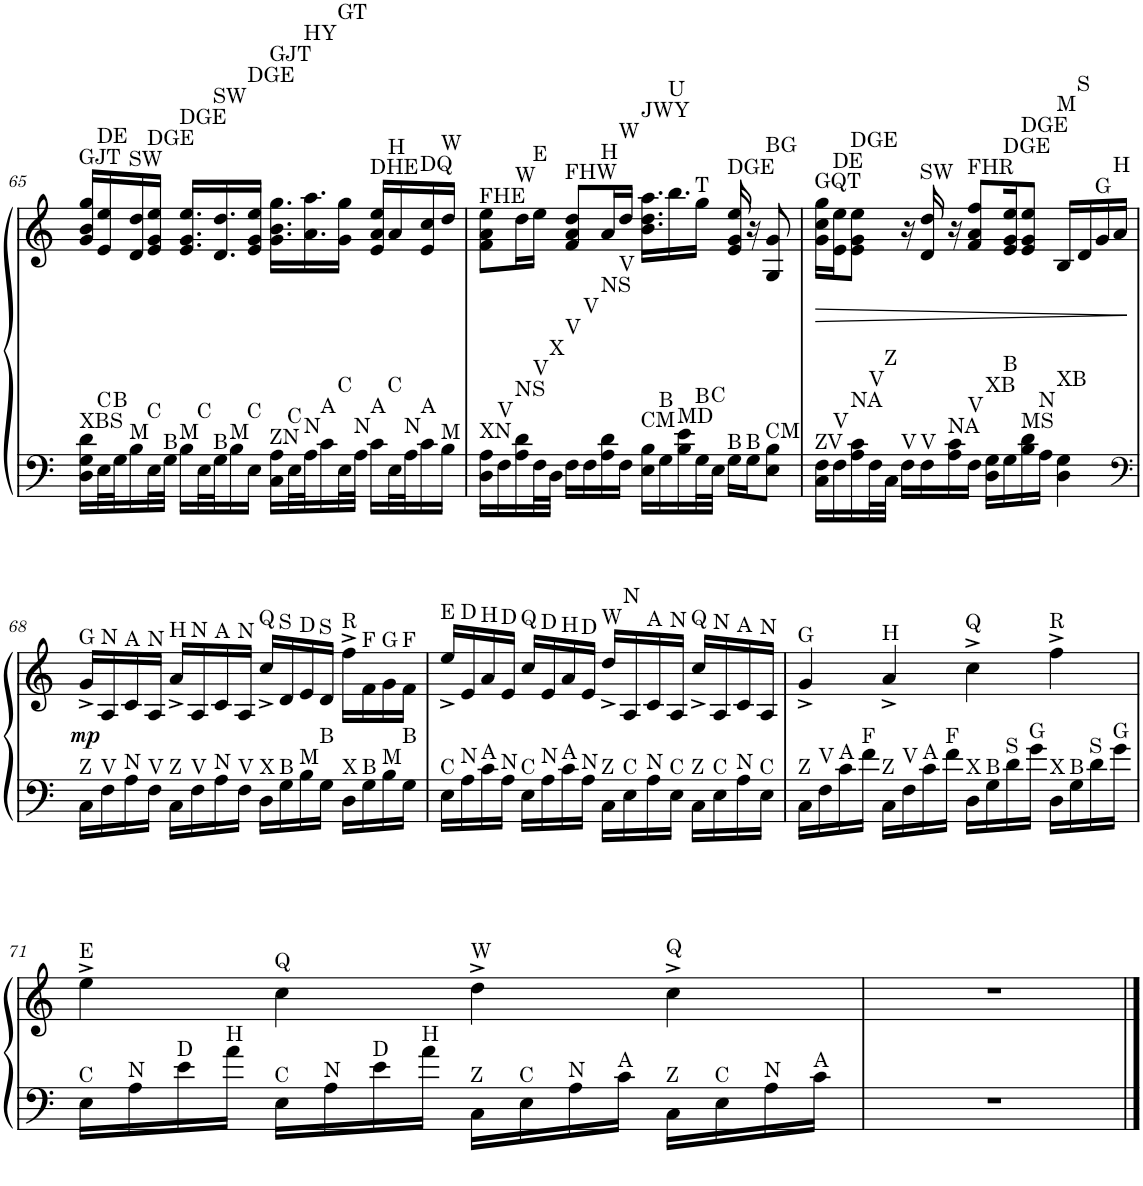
**kern	**kern	**dynam
*part1	*part1	*part1
*staff2	*staff1	*staff1/2
*I"Piano	*	*
*I'Pno.	*	*
!!LO:PB:g=z
*clefF4	*clefG2	*
*k[]	*k[]	*
*M4/4	*M4/4	*
=65	=65	=65
!	!LO:TX:a:t=GJT	!
!LO:TX:a:t=XBS	!	!
16D\ 16G\ 16d\LL	16g/ 16b/ 16gg/LL	.
!	!LO:TX:a:t=DE	!
!LO:TX:a:t=C	!	!
32E\L	16e/ 16ee/	.
!LO:TX:a:t=B	!	!
32G\J	.	.
!	!LO:TX:a:t=SW	!
!LO:TX:a:t=M	!	!
16B\	16d/ 16dd/	.
!	!LO:TX:a:t=DGE	!
!LO:TX:a:t=C	!	!
32E\L	16e/ 16g/ 16ee/JJ	.
!LO:TX:a:t=B	!	!
32G\JJJ	.	.
!	!LO:TX:a:t=DGE	!
!LO:TX:a:t=M	!	!
16B\LL	16.e/ 16.g/ 16.ee/LL	.
!LO:TX:a:t=C	!	!
32E\L	.	.
!	!LO:TX:a:t=SW	!
!LO:TX:a:t=B	!	!
32G\J	16.d/ 16.dd/	.
!LO:TX:a:t=M	!	!
16B\	.	.
!	!LO:TX:a:t=DGE	!
!LO:TX:a:t=C	!	!
16E\JJ	16e/ 16g/ 16ee/JJ	.
!	!LO:TX:a:t=GJT	!
!LO:TX:a:t=ZN	!	!
16C\ 16A\LL	16.g\ 16.b\ 16.gg\LL	.
!LO:TX:a:t=C	!	!
32E\L	.	.
!	!LO:TX:a:t=HY	!
!LO:TX:a:t=N	!	!
32A\J	16.a\ 16.aa\	.
!LO:TX:a:t=A	!	!
16c\	.	.
!	!LO:TX:a:t=GT	!
!LO:TX:a:t=C	!	!
32E\L	16g\ 16gg\JJ	.
!LO:TX:a:t=N	!	!
32A\JJJ	.	.
!	!LO:TX:a:t=DHE	!
!LO:TX:a:t=A	!	!
16c\LL	16e/ 16a/ 16ee/LL	.
!	!LO:TX:a:t=H	!
!LO:TX:a:t=C	!	!
32E\L	16a/	.
!LO:TX:a:t=N	!	!
32A\J	.	.
!	!LO:TX:a:t=DQ	!
!LO:TX:a:t=A	!	!
16c\	16e/ 16cc/	.
!	!LO:TX:a:t=W	!
!LO:TX:a:t=M	!	!
16B\JJ	16dd/JJ	.
=66	=66	=66
!	!LO:TX:a:t=FHE	!
!LO:TX:a:t=XN	!	!
16D\ 16A\LL	8f\ 8a\ 8ee\L	.
!LO:TX:a:t=V	!	!
16F\	.	.
!	!LO:TX:a:t=W	!
!LO:TX:a:t=NS	!	!
16A\ 16d\	16dd\L	.
!	!LO:TX:a:t=E	!
!LO:TX:a:t=V	!	!
32F\L	16ee\JJ	.
!LO:TX:a:t=X	!	!
32D\JJJ	.	.
!	!LO:TX:a:t=FHW	!
!LO:TX:a:t=V	!	!
16F\LL	8f/ 8a/ 8dd/L	.
!LO:TX:a:t=V	!	!
16F\	.	.
!	!LO:TX:a:t=H	!
!LO:TX:a:t=NS	!	!
16A\ 16d\	16a/L	.
!	!LO:TX:a:t=W	!
!LO:TX:a:t=V	!	!
16F\JJ	16dd/JJ	.
!	!LO:TX:a:t=JWY	!
!LO:TX:a:t=CM	!	!
16E\ 16B\LL	16.b\ 16.dd\ 16.aa\LL	.
!LO:TX:a:t=B	!	!
16G\	.	.
!	!LO:TX:a:t=U	!
.	16.bb\	.
!LO:TX:a:t=MD	!	!
16B\ 16e\	.	.
!	!LO:TX:a:t=T	!
!LO:TX:a:t=B	!	!
32G\L	16gg\JJ	.
!LO:TX:a:t=C	!	!
32E\JJJ	.	.
!	!LO:TX:a:t=DGE	!
!LO:TX:a:t=B	!	!
16G\LL	16e/ 16g/ 16ee/	.
!LO:TX:a:t=B	!	!
16G\J	16r	.
!	!LO:TX:a:t=BG	!
!LO:TX:a:t=CM	!	!
8E\ 8B\J	8G/ 8g/	.
=67	=67	=67
!	!LO:TX:a:t=GQT	!
!LO:TX:a:t=ZV	!	!
!	!	!LO:HP:b
16C\ 16F\LL	16g\ 16cc\ 16gg\LL	>
!	!LO:TX:a:t=DE	!
!LO:TX:a:t=V	!	!
16F\	16e\ 16ee\J	.
!	!LO:TX:a:t=DGE	!
!LO:TX:a:t=NA	!	!
16A\ 16c\	8e\ 8g\ 8ee\J	.
!LO:TX:a:t=V	!	!
32F\L	.	.
!LO:TX:a:t=Z	!	!
32C\JJJ	.	.
!LO:TX:a:t=V	!	!
16F\LL	16r	.
!	!LO:TX:a:t=SW	!
!LO:TX:a:t=V	!	!
16F\	16d/ 16dd/	.
!LO:TX:a:t=NA	!	!
16A\ 16c\	16r	.
!	!LO:TX:a:t=FHR	!
!LO:TX:a:t=V	!	!
16F\JJ	8f/ 8a/ 8ff/L	.
!LO:TX:a:t=XB	!	!
16D\ 16G\LL	.	.
!	!LO:TX:a:t=DGE	!
!LO:TX:a:t=B	!	!
16G\	16e/ 16g/ 16ee/K	.
!	!LO:TX:a:t=DGE	!
!LO:TX:a:t=MS	!	!
16B\ 16d\	8e/ 8g/ 8ee/J	.
!LO:TX:a:t=N	!	!
16A\JJ	.	.
!	!LO:TX:a:t=M	!
!LO:TX:a:t=XB	!	!
4D\ 4G\	16B/LL	.
!	!LO:TX:a:t=S	!
.	16d/	.
!	!LO:TX:a:t=G	!
.	16g/	.
!	!LO:TX:a:t=H	!
.	16a/JJ	.
.	.	]
!!LO:LB:g=z
=68	=68	=68
*clefF4	*	*
!	!LO:TX:a:t=G	!
!LO:TX:a:t=Z	!	!
!	!	!LO:DY:b
16C\LL	16g^/LL	mp
!	!LO:TX:a:t=N	!
!LO:TX:a:t=V	!	!
16F\	16A/	.
!	!LO:TX:a:t=A	!
!LO:TX:a:t=N	!	!
16A\	16c/	.
!	!LO:TX:a:t=N	!
!LO:TX:a:t=V	!	!
16F\JJ	16A/JJ	.
!	!LO:TX:a:t=H	!
!LO:TX:a:t=Z	!	!
16C\LL	16a^/LL	.
!	!LO:TX:a:t=N	!
!LO:TX:a:t=V	!	!
16F\	16A/	.
!	!LO:TX:a:t=A	!
!LO:TX:a:t=N	!	!
16A\	16c/	.
!	!LO:TX:a:t=N	!
!LO:TX:a:t=V	!	!
16F\JJ	16A/JJ	.
!	!LO:TX:a:t=Q	!
!LO:TX:a:t=X	!	!
16D\LL	16cc^/LL	.
!	!LO:TX:a:t=S	!
!LO:TX:a:t=B	!	!
16G\	16d/	.
!	!LO:TX:a:t=D	!
!LO:TX:a:t=M	!	!
16B\	16e/	.
!	!LO:TX:a:t=S	!
!LO:TX:a:t=B	!	!
16G\JJ	16d/JJ	.
!	!LO:TX:a:t=R	!
!LO:TX:a:t=X	!	!
16D\LL	16ff^\LL	.
!	!LO:TX:a:t=F	!
!LO:TX:a:t=B	!	!
16G\	16f\	.
!	!LO:TX:a:t=G	!
!LO:TX:a:t=M	!	!
16B\	16g\	.
!	!LO:TX:a:t=F	!
!LO:TX:a:t=B	!	!
16G\JJ	16f\JJ	.
=69	=69	=69
!	!LO:TX:a:t=E	!
!LO:TX:a:t=C	!	!
16E\LL	16ee^/LL	.
!	!LO:TX:a:t=D	!
!LO:TX:a:t=N	!	!
16A\	16e/	.
!	!LO:TX:a:t=H	!
!LO:TX:a:t=A	!	!
16c\	16a/	.
!	!LO:TX:a:t=D	!
!LO:TX:a:t=N	!	!
16A\JJ	16e/JJ	.
!	!LO:TX:a:t=Q	!
!LO:TX:a:t=C	!	!
16E\LL	16cc/LL	.
!	!LO:TX:a:t=D	!
!LO:TX:a:t=N	!	!
16A\	16e/	.
!	!LO:TX:a:t=H	!
!LO:TX:a:t=A	!	!
16c\	16a/	.
!	!LO:TX:a:t=D	!
!LO:TX:a:t=N	!	!
16A\JJ	16e/JJ	.
!	!LO:TX:a:t=W	!
!LO:TX:a:t=Z	!	!
16C\LL	16dd^/LL	.
!	!LO:TX:a:t=N	!
!LO:TX:a:t=C	!	!
16E\	16A/	.
!	!LO:TX:a:t=A	!
!LO:TX:a:t=N	!	!
16A\	16c/	.
!	!LO:TX:a:t=N	!
!LO:TX:a:t=C	!	!
16E\JJ	16A/JJ	.
!	!LO:TX:a:t=Q	!
!LO:TX:a:t=Z	!	!
16C\LL	16cc^/LL	.
!	!LO:TX:a:t=N	!
!LO:TX:a:t=C	!	!
16E\	16A/	.
!	!LO:TX:a:t=A	!
!LO:TX:a:t=N	!	!
16A\	16c/	.
!	!LO:TX:a:t=N	!
!LO:TX:a:t=C	!	!
16E\JJ	16A/JJ	.
=70	=70	=70
!	!LO:TX:a:t=G	!
!LO:TX:a:t=Z	!	!
16C\LL	4g^/	.
!LO:TX:a:t=V	!	!
16F\	.	.
!LO:TX:a:t=A	!	!
16c\	.	.
!LO:TX:a:t=F	!	!
16f\JJ	.	.
!	!LO:TX:a:t=H	!
!LO:TX:a:t=Z	!	!
16C\LL	4a^/	.
!LO:TX:a:t=V	!	!
16F\	.	.
!LO:TX:a:t=A	!	!
16c\	.	.
!LO:TX:a:t=F	!	!
16f\JJ	.	.
!	!LO:TX:a:t=Q	!
!LO:TX:a:t=X	!	!
16D\LL	4cc^\	.
!LO:TX:a:t=B	!	!
16G\	.	.
!LO:TX:a:t=S	!	!
16d\	.	.
!LO:TX:a:t=G	!	!
16g\JJ	.	.
!	!LO:TX:a:t=R	!
!LO:TX:a:t=X	!	!
16D\LL	4ff^\	.
!LO:TX:a:t=B	!	!
16G\	.	.
!LO:TX:a:t=S	!	!
16d\	.	.
!LO:TX:a:t=G	!	!
16g\JJ	.	.
!!LO:LB:g=z
=71	=71	=71
!	!LO:TX:a:t=E	!
!LO:TX:a:t=C	!	!
16E\LL	4ee^\	.
!LO:TX:a:t=N	!	!
16A\	.	.
!LO:TX:a:t=D	!	!
16e\	.	.
!LO:TX:a:t=H	!	!
16a\JJ	.	.
!	!LO:TX:a:t=Q	!
!LO:TX:a:t=C	!	!
16E\LL	4cc\	.
!LO:TX:a:t=N	!	!
16A\	.	.
!LO:TX:a:t=D	!	!
16e\	.	.
!LO:TX:a:t=H	!	!
16a\JJ	.	.
!	!LO:TX:a:t=W	!
!LO:TX:a:t=Z	!	!
16C\LL	4dd^\	.
!LO:TX:a:t=C	!	!
16E\	.	.
!LO:TX:a:t=N	!	!
16A\	.	.
!LO:TX:a:t=A	!	!
16c\JJ	.	.
!	!LO:TX:a:t=Q	!
!LO:TX:a:t=Z	!	!
16C\LL	4cc^\	.
!LO:TX:a:t=C	!	!
16E\	.	.
!LO:TX:a:t=N	!	!
16A\	.	.
!LO:TX:a:t=A	!	!
16c\JJ	.	.
=72	=72	=72
1r	1r	.
==	==	==
*-	*-	*-
